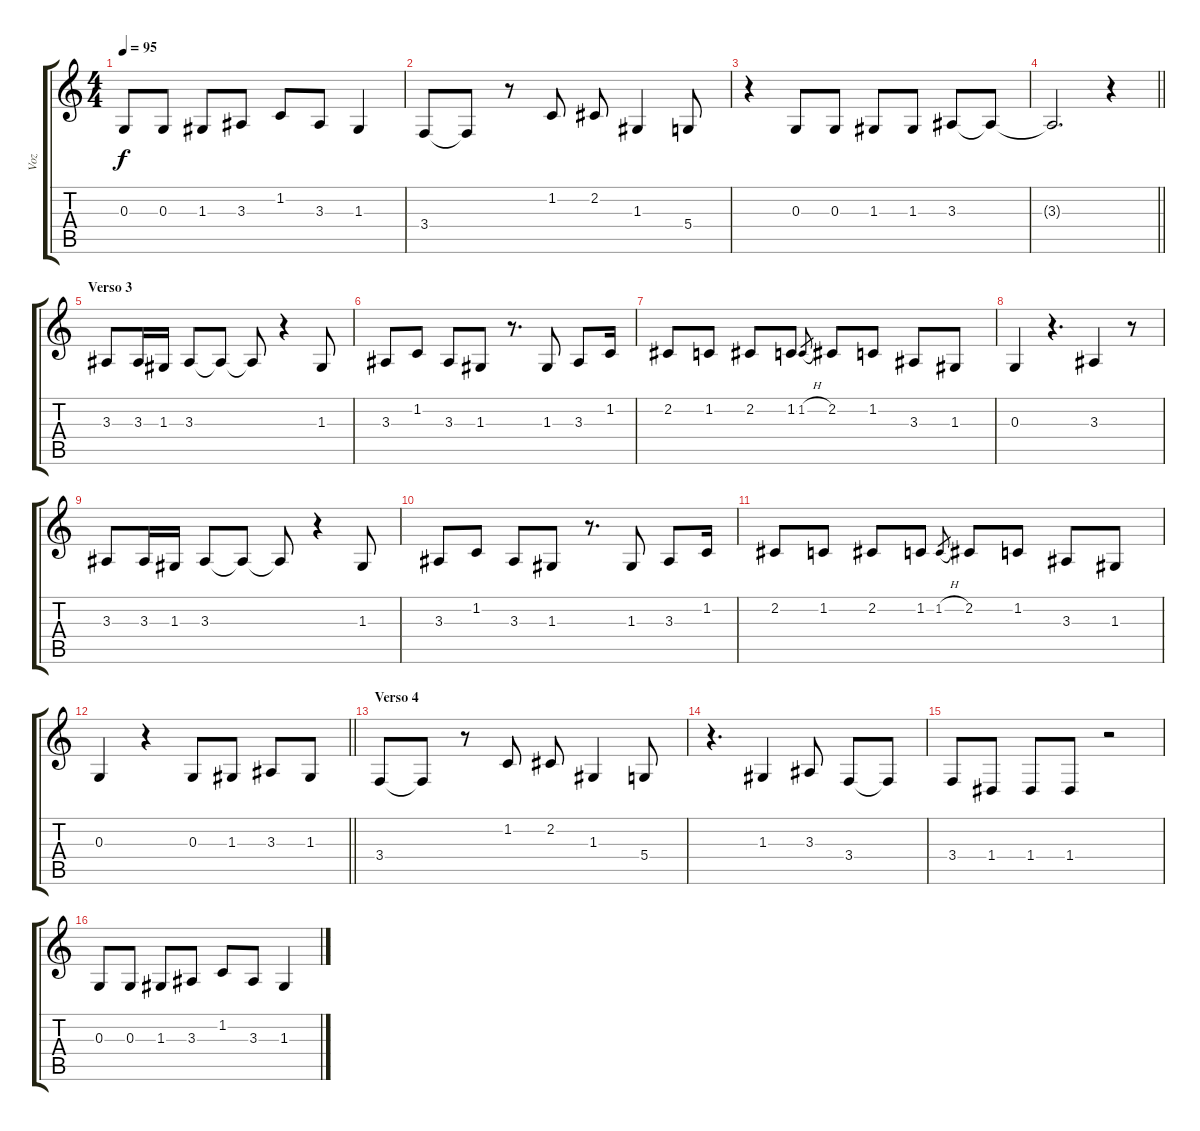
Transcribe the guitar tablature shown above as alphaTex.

\track ("Voz" "Voz") {instrument violin}
\staff {score tabs}
\tuning (E4 B3 G3 D3 A2 E2) {hide}
\ts (4 4)
\tempo 95
\clef g2
\ks c
0.3.8{dy f} 0.3.8 1.3.8 3.3.8 1.2.8 3.3.8 1.3.4 |
3.4.8 3.4{t}.8 r.8 1.2.8 2.2.8 1.3.4 5.4.8 |
r.4 0.3.8 0.3.8 1.3.8 1.3.8 3.3.8 3.3{t}.8 |
\barLineRight lightlight
3.3{t}.2{d} r.4 |
\section ("" "Verso 3")
3.3.8 3.3.16 1.3.16 3.3.8 3.3{t}.8 3.3{t}.8 r.4 1.3.8 |
3.3.8 1.2.8 3.3.8 1.3.8 r.8{d} 1.3.8 3.3.8 1.2.16 |
2.2.8 1.2.8 2.2.8 1.2.8 1.2{h}.8{gr} 2.2.8 1.2.8 3.3.8 1.3.8 |
0.3.4 r.4{d} 3.3.4 r.8 |
3.3.8 3.3.16 1.3.16 3.3.8 3.3{t}.8 3.3{t}.8 r.4 1.3.8 |
3.3.8 1.2.8 3.3.8 1.3.8 r.8{d} 1.3.8 3.3.8 1.2.16 |
2.2.8 1.2.8 2.2.8 1.2.8 1.2{h}.8{gr} 2.2.8 1.2.8 3.3.8 1.3.8 |
\barLineRight lightlight
0.3.4 r.4 0.3.8 1.3.8 3.3.8 1.3.8 |
\section ("" "Verso 4")
3.4.8 3.4{t}.8 r.8 1.2.8 2.2.8 1.3.4 5.4.8 |
r.4{d} 1.3.4 3.3.8 3.4.8 3.4{t}.8 |
3.4.8 1.4.8 1.4.8 1.4.8 r.2 |
0.3.8 0.3.8 1.3.8 3.3.8 1.2.8 3.3.8 1.3.4
